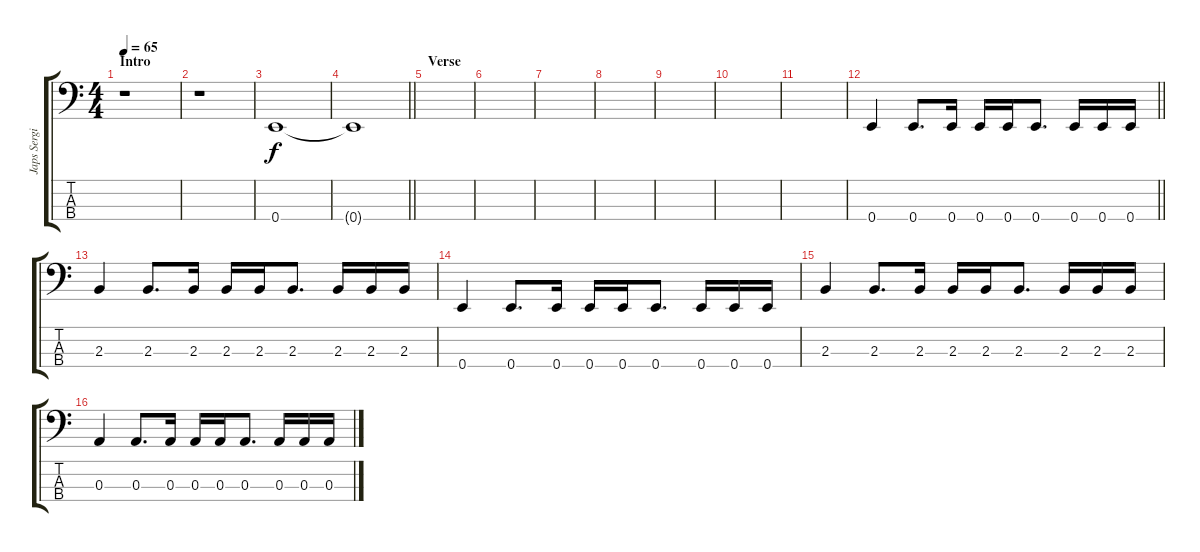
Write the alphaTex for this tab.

\track ("Japs Sergio" "Japs Sergi") {instrument electricbassfinger}
\staff {score tabs}
\tuning (G2 D2 A1 E1) {hide}
\ts (4 4)
\section ("" "Intro")
\tempo 65
\clef f4
\ks c
r.1{dy f instrument electricbassfinger} |
r.1 |
0.4.1 |
\barLineRight lightlight
0.4{t}.1 |
\section ("" "Verse")
|
|
|
|
|
|
|
\barLineRight lightlight
0.4.4 0.4.8{d} 0.4.16 0.4.16 0.4.16 0.4.8{d} 0.4.16 0.4.16 0.4.16 |
2.3.4 2.3.8{d} 2.3.16 2.3.16 2.3.16 2.3.8{d} 2.3.16 2.3.16 2.3.16 |
0.4.4 0.4.8{d} 0.4.16 0.4.16 0.4.16 0.4.8{d} 0.4.16 0.4.16 0.4.16 |
2.3.4 2.3.8{d} 2.3.16 2.3.16 2.3.16 2.3.8{d} 2.3.16 2.3.16 2.3.16 |
0.3.4 0.3.8{d} 0.3.16 0.3.16 0.3.16 0.3.8{d} 0.3.16 0.3.16 0.3.16
